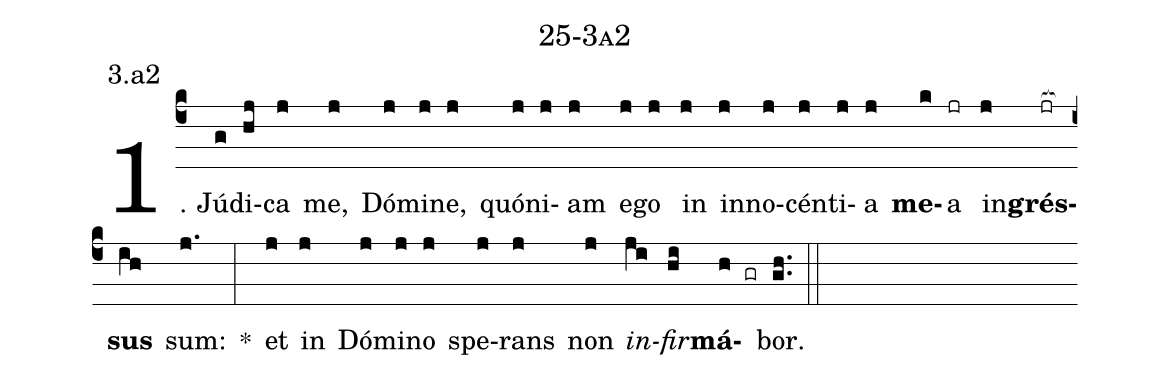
name: 25-3a2;
annotation: 3.a2;
%%
(c4)1. Jú(g)di(hj)ca(j) me,(j) Dó(j)mi(j)ne,(j) quón(j)i(j)am(j) e(j)go(j) in(j) in(j)no(j)cén(j)ti(j)a(j) <b>me</b>(k)a(jr) in(j)<b>grés</b>(jr[ocb:1{])<b>sus</b>(ih[ocb:0}]) sum:(j.) *(:) et(j) in(j) Dó(j)mi(j)no(j) spe(j)rans(j) non(j) <i>in</i>(ji)<i>fir</i>(hi)<b>má</b>(h gr)bor.(gh..) (::)
